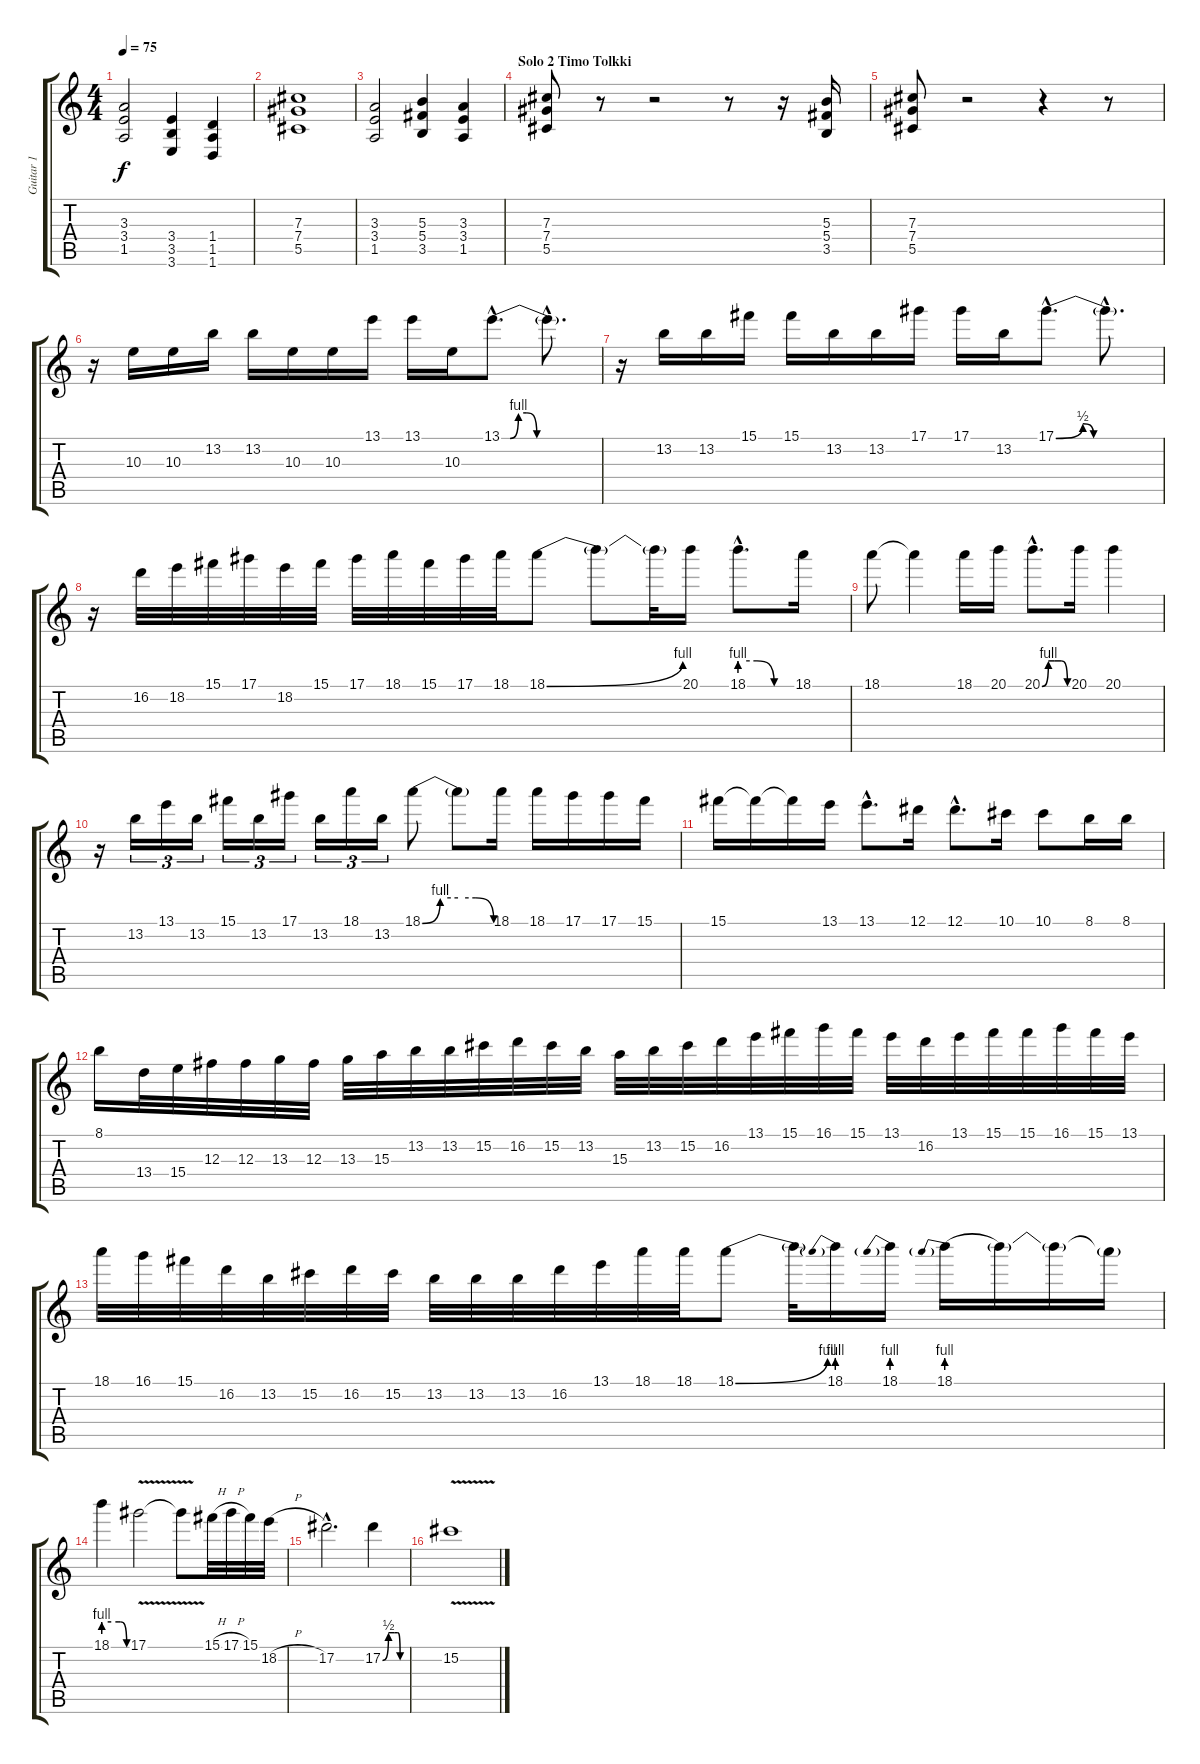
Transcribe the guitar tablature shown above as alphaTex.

\track ("Guitar 1" "Guitar 1") {instrument distortionguitar}
\staff {score tabs}
\tuning (Eb4 Bb3 Gb3 Db3 Ab2 Db2) {hide}
\ts (4 4)
\tempo 75
\clef g2
\ks c
(3.3 3.4 1.5).2{dy f} (3.4 3.5 3.6).4 (1.4 1.5 1.6).4 |
(7.3 7.4 5.5).1 |
(3.3 3.4 1.5).2 (5.3 5.4 3.5).4 (3.3 3.4 1.5).4 |
\section ("" "Solo 2 Timo Tolkki")
(7.3 7.4 5.5).8 r.8 r.2 r.8 r.16 (5.3 5.4 3.5).16 |
(7.3 7.4 5.5).8 r.2 r.4 r.8 |
r.16 10.3.16 10.3.16 13.2.16 13.2.16 10.3.16 10.3.16 13.1.16 13.1.16 10.3.16 13.1{be (custom 0 0 5 0 10 4 15 4 21 0 30 0 45 0 60 0) hac}.8{d} 13.1{hac t}.8{d} |
r.16 13.2.16 13.2.16 15.1.16 15.1.16 13.2.16 13.2.16 17.1.16 17.1.16 13.2.16 17.1{be (custom 0 0 15 2 21 0 30 0 45 0 60 0) hac}.8{d} 17.1{hac t}.8{d} |
r.16 16.2.32 18.2.32 15.1.32 17.1.32 18.2.32 15.1.32 17.1.32 18.1.32 15.1.32 17.1.32 18.1.32 18.1{be (bend 0 0 60 4)}.8 18.1{t}.8 18.1{t}.32 20.1.16 18.1{be (custom 0 4 20 4 40 0 60 0) hac}.8{d} 18.1.16 |
18.1.8 18.1{t}.4 18.1.16 20.1.16 20.1{be (custom 0 0 15 4 30 4 45 4 60 0) hac}.8{d} 20.1.16 20.1.4 |
r.16 13.2.16{tu (3 2)} 13.1.16{tu (3 2)} 13.2.16{tu (3 2)} 15.1.16{tu (3 2)} 13.2.16{tu (3 2)} 17.1.16{tu (3 2)} 13.2.16{tu (3 2)} 18.1.16{tu (3 2)} 13.2.16{tu (3 2)} 18.1{be (custom 0 0 15 4 30 4 45 4 60 0)}.8 18.1{t}.8 18.1.16 18.1.16 17.1.16 17.1.16 15.1.16 |
15.1.16 15.1{t}.16 15.1{t}.16 13.1.16 13.1{hac}.8{d} 12.1.16 12.1{hac}.8{d} 10.1.16 10.1.8 8.1.16 8.1.16 |
8.1.16 13.4.32 15.4.32 12.3.32 12.3.32 13.3.32 12.3.32 13.3.32 15.3.32 13.2.32 13.2.32 15.2.32 16.2.32 15.2.32 13.2.32 15.3.32 13.2.32 15.2.32 16.2.32 13.1.32 15.1.32 16.1.32 15.1.32 13.1.32 16.2.32 13.1.32 15.1.32 15.1.32 16.1.32 15.1.32 13.1.32 |
18.1.32 16.1.32 15.1.32 16.2.32 13.2.32 15.2.32 16.2.32 15.2.32 13.2.32 13.2.32 13.2.32 16.2.32 13.1.32 18.1.32 18.1.32 18.1{be (bend 0 0 60 4)}.8 18.1{t}.32 18.1{be (prebend 0 4 60 4)}.16 18.1{be (prebend 0 4 60 4)}.16 18.1{be (prebend 0 4 60 4)}.16 18.1{t}.16 18.1{t}.16 18.1{t}.16 |
18.1{be (custom 0 4 20 4 40 4 44 4 60 0)}.4 17.1{v}.2 17.1{t}.8 15.1{h}.32 17.1{h}.32 15.1.32 18.2{h}.32 |
17.2{hac}.2{d} 17.2{be (custom 0 0 15 2 30 2 39 2 45 0 60 0)}.4 |
15.2{v}.1
